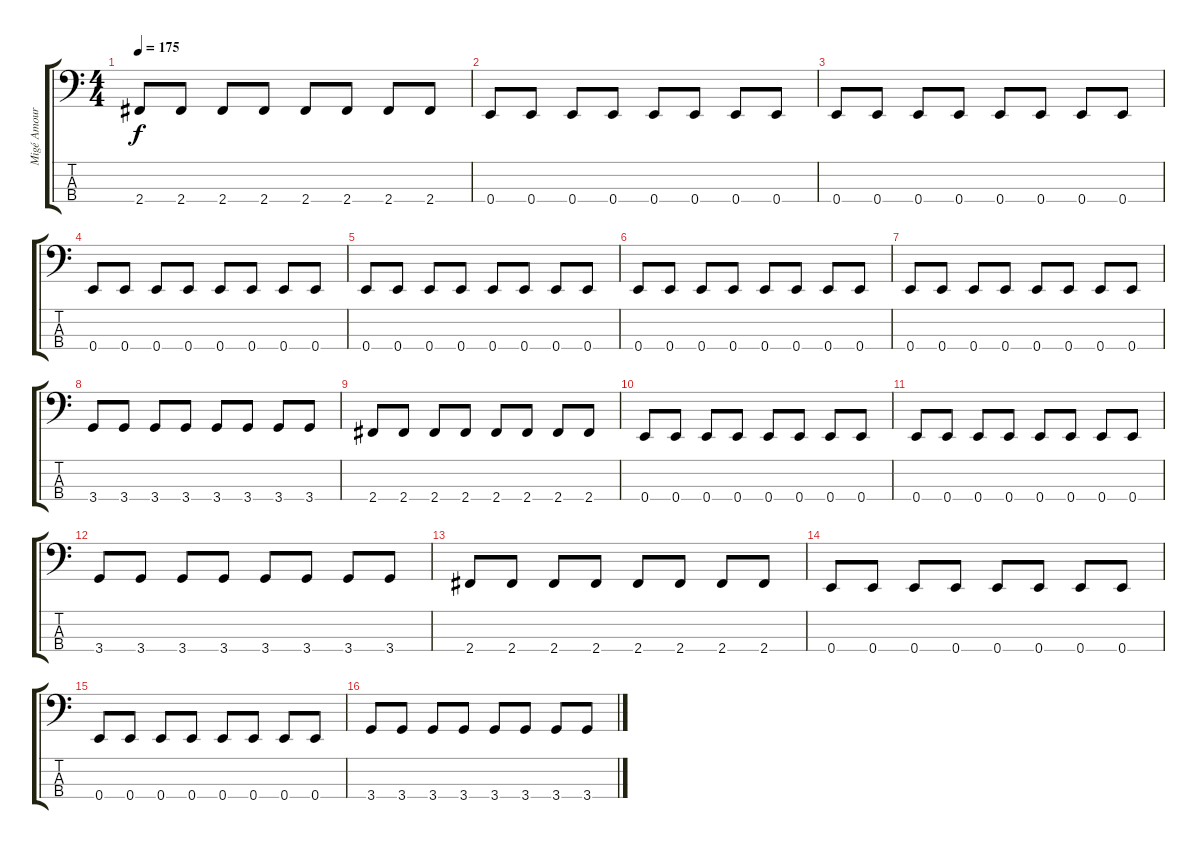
\track ("Migé Amour" "Migé Amour") {instrument electricbassfinger}
\staff {score tabs}
\tuning (G2 D2 A1 E1) {hide}
\ts (4 4)
\tempo 175
\clef f4
\ks c
2.4.8{dy f} 2.4.8 2.4.8 2.4.8 2.4.8 2.4.8 2.4.8 2.4.8 |
0.4.8 0.4.8 0.4.8 0.4.8 0.4.8 0.4.8 0.4.8 0.4.8 |
0.4.8 0.4.8 0.4.8 0.4.8 0.4.8 0.4.8 0.4.8 0.4.8 |
0.4.8 0.4.8 0.4.8 0.4.8 0.4.8 0.4.8 0.4.8 0.4.8 |
0.4.8 0.4.8 0.4.8 0.4.8 0.4.8 0.4.8 0.4.8 0.4.8 |
0.4.8 0.4.8 0.4.8 0.4.8 0.4.8 0.4.8 0.4.8 0.4.8 |
0.4.8 0.4.8 0.4.8 0.4.8 0.4.8 0.4.8 0.4.8 0.4.8 |
3.4.8 3.4.8 3.4.8 3.4.8 3.4.8 3.4.8 3.4.8 3.4.8 |
2.4.8 2.4.8 2.4.8 2.4.8 2.4.8 2.4.8 2.4.8 2.4.8 |
0.4.8 0.4.8 0.4.8 0.4.8 0.4.8 0.4.8 0.4.8 0.4.8 |
0.4.8 0.4.8 0.4.8 0.4.8 0.4.8 0.4.8 0.4.8 0.4.8 |
3.4.8 3.4.8 3.4.8 3.4.8 3.4.8 3.4.8 3.4.8 3.4.8 |
2.4.8 2.4.8 2.4.8 2.4.8 2.4.8 2.4.8 2.4.8 2.4.8 |
0.4.8 0.4.8 0.4.8 0.4.8 0.4.8 0.4.8 0.4.8 0.4.8 |
0.4.8 0.4.8 0.4.8 0.4.8 0.4.8 0.4.8 0.4.8 0.4.8 |
3.4.8 3.4.8 3.4.8 3.4.8 3.4.8 3.4.8 3.4.8 3.4.8
